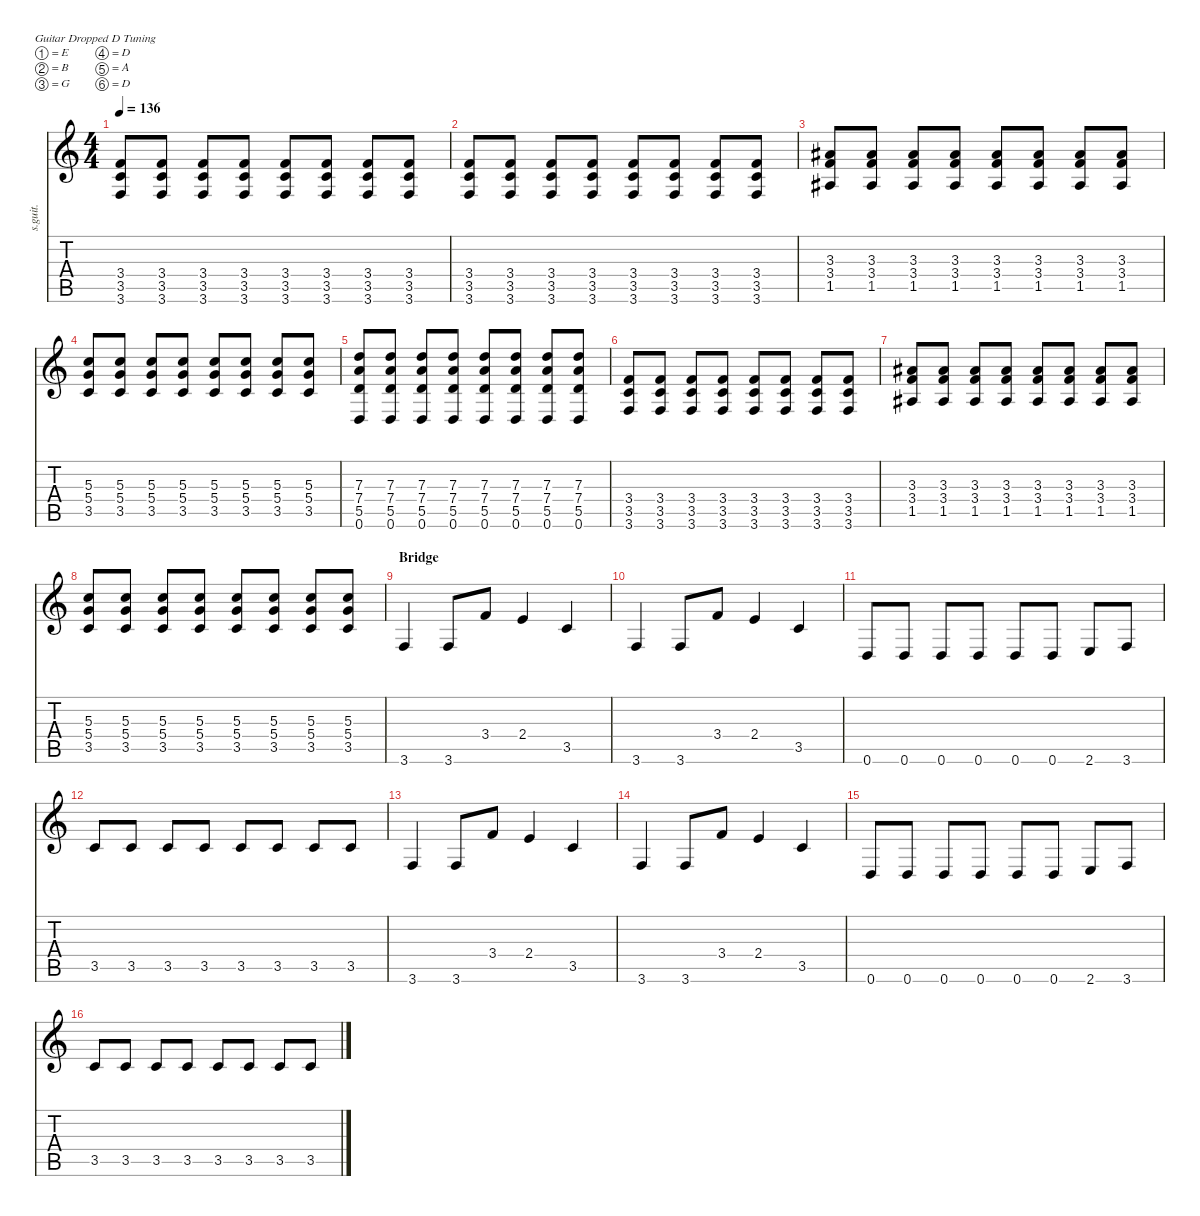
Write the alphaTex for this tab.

\defaultSystemsLayout 4
\hideDynamics
\bracketExtendMode nobrackets
\track ("Taylor York - Rhythm" "s.guit.") {instrument distortionguitar}
\staff {score tabs}
\tuning (E4 B3 G3 D3 A2 D2)
\ts (4 4)
\tempo 136
\clef g2
\ks c
(3.4 3.5 3.6).8{lyrics (0 "") lyrics (1 "") lyrics (2 "") lyrics (3 "") lyrics (4 "") dy f} (3.4 3.5 3.6).8{lyrics (0 "") lyrics (1 "") lyrics (2 "") lyrics (3 "") lyrics (4 "")} (3.4 3.5 3.6).8{lyrics (0 "") lyrics (1 "") lyrics (2 "") lyrics (3 "") lyrics (4 "")} (3.4 3.5 3.6).8{lyrics (0 "") lyrics (1 "") lyrics (2 "") lyrics (3 "") lyrics (4 "")} (3.4 3.5 3.6).8{lyrics (0 "") lyrics (1 "") lyrics (2 "") lyrics (3 "") lyrics (4 "")} (3.4 3.5 3.6).8{lyrics (0 "") lyrics (1 "") lyrics (2 "") lyrics (3 "") lyrics (4 "")} (3.4 3.5 3.6).8{lyrics (0 "") lyrics (1 "") lyrics (2 "") lyrics (3 "") lyrics (4 "")} (3.4 3.5 3.6).8{lyrics (0 "") lyrics (1 "") lyrics (2 "") lyrics (3 "") lyrics (4 "")} |
(3.4 3.5 3.6).8{lyrics (0 "") lyrics (1 "") lyrics (2 "") lyrics (3 "") lyrics (4 "")} (3.4 3.5 3.6).8{lyrics (0 "") lyrics (1 "") lyrics (2 "") lyrics (3 "") lyrics (4 "")} (3.4 3.5 3.6).8{lyrics (0 "") lyrics (1 "") lyrics (2 "") lyrics (3 "") lyrics (4 "")} (3.4 3.5 3.6).8{lyrics (0 "") lyrics (1 "") lyrics (2 "") lyrics (3 "") lyrics (4 "")} (3.4 3.5 3.6).8{lyrics (0 "") lyrics (1 "") lyrics (2 "") lyrics (3 "") lyrics (4 "")} (3.4 3.5 3.6).8{lyrics (0 "") lyrics (1 "") lyrics (2 "") lyrics (3 "") lyrics (4 "")} (3.4 3.5 3.6).8{lyrics (0 "") lyrics (1 "") lyrics (2 "") lyrics (3 "") lyrics (4 "")} (3.4 3.5 3.6).8{lyrics (0 "") lyrics (1 "") lyrics (2 "") lyrics (3 "") lyrics (4 "")} |
(3.3{acc #} 3.4 1.5{acc #}).8{lyrics (0 "") lyrics (1 "") lyrics (2 "") lyrics (3 "") lyrics (4 "")} (3.3{acc #} 3.4 1.5{acc #}).8{lyrics (0 "") lyrics (1 "") lyrics (2 "") lyrics (3 "") lyrics (4 "")} (3.3{acc #} 3.4 1.5{acc #}).8{lyrics (0 "") lyrics (1 "") lyrics (2 "") lyrics (3 "") lyrics (4 "")} (3.3{acc #} 3.4 1.5{acc #}).8{lyrics (0 "") lyrics (1 "") lyrics (2 "") lyrics (3 "") lyrics (4 "")} (3.3{acc #} 3.4 1.5{acc #}).8{lyrics (0 "") lyrics (1 "") lyrics (2 "") lyrics (3 "") lyrics (4 "")} (3.3{acc #} 3.4 1.5{acc #}).8{lyrics (0 "") lyrics (1 "") lyrics (2 "") lyrics (3 "") lyrics (4 "")} (3.3{acc #} 3.4 1.5{acc #}).8{lyrics (0 "") lyrics (1 "") lyrics (2 "") lyrics (3 "") lyrics (4 "")} (3.3{acc #} 3.4 1.5{acc #}).8{lyrics (0 "") lyrics (1 "") lyrics (2 "") lyrics (3 "") lyrics (4 "")} |
(5.3 5.4 3.5).8{lyrics (0 "") lyrics (1 "") lyrics (2 "") lyrics (3 "") lyrics (4 "")} (5.3 5.4 3.5).8{lyrics (0 "") lyrics (1 "") lyrics (2 "") lyrics (3 "") lyrics (4 "")} (5.3 5.4 3.5).8{lyrics (0 "") lyrics (1 "") lyrics (2 "") lyrics (3 "") lyrics (4 "")} (5.3 5.4 3.5).8{lyrics (0 "") lyrics (1 "") lyrics (2 "") lyrics (3 "") lyrics (4 "")} (5.3 5.4 3.5).8{lyrics (0 "") lyrics (1 "") lyrics (2 "") lyrics (3 "") lyrics (4 "")} (5.3 5.4 3.5).8{lyrics (0 "") lyrics (1 "") lyrics (2 "") lyrics (3 "") lyrics (4 "")} (5.3 5.4 3.5).8{lyrics (0 "") lyrics (1 "") lyrics (2 "") lyrics (3 "") lyrics (4 "")} (5.3 5.4 3.5).8{lyrics (0 "") lyrics (1 "") lyrics (2 "") lyrics (3 "") lyrics (4 "")} |
(7.3 7.4 5.5 0.6).8{lyrics (0 "") lyrics (1 "") lyrics (2 "") lyrics (3 "") lyrics (4 "")} (7.3 7.4 5.5 0.6).8{lyrics (0 "") lyrics (1 "") lyrics (2 "") lyrics (3 "") lyrics (4 "")} (7.3 7.4 5.5 0.6).8{lyrics (0 "") lyrics (1 "") lyrics (2 "") lyrics (3 "") lyrics (4 "")} (7.3 7.4 5.5 0.6).8{lyrics (0 "") lyrics (1 "") lyrics (2 "") lyrics (3 "") lyrics (4 "")} (7.3 7.4 5.5 0.6).8{lyrics (0 "") lyrics (1 "") lyrics (2 "") lyrics (3 "") lyrics (4 "")} (7.3 7.4 5.5 0.6).8{lyrics (0 "") lyrics (1 "") lyrics (2 "") lyrics (3 "") lyrics (4 "")} (7.3 7.4 5.5 0.6).8{lyrics (0 "") lyrics (1 "") lyrics (2 "") lyrics (3 "") lyrics (4 "")} (7.3 7.4 5.5 0.6).8{lyrics (0 "") lyrics (1 "") lyrics (2 "") lyrics (3 "") lyrics (4 "")} |
(3.4 3.5 3.6).8{lyrics (0 "") lyrics (1 "") lyrics (2 "") lyrics (3 "") lyrics (4 "")} (3.4 3.5 3.6).8{lyrics (0 "") lyrics (1 "") lyrics (2 "") lyrics (3 "") lyrics (4 "")} (3.4 3.5 3.6).8{lyrics (0 "") lyrics (1 "") lyrics (2 "") lyrics (3 "") lyrics (4 "")} (3.4 3.5 3.6).8{lyrics (0 "") lyrics (1 "") lyrics (2 "") lyrics (3 "") lyrics (4 "")} (3.4 3.5 3.6).8{lyrics (0 "") lyrics (1 "") lyrics (2 "") lyrics (3 "") lyrics (4 "")} (3.4 3.5 3.6).8{lyrics (0 "") lyrics (1 "") lyrics (2 "") lyrics (3 "") lyrics (4 "")} (3.4 3.5 3.6).8{lyrics (0 "") lyrics (1 "") lyrics (2 "") lyrics (3 "") lyrics (4 "")} (3.4 3.5 3.6).8{lyrics (0 "") lyrics (1 "") lyrics (2 "") lyrics (3 "") lyrics (4 "")} |
(3.3{acc #} 3.4 1.5{acc #}).8{lyrics (0 "") lyrics (1 "") lyrics (2 "") lyrics (3 "") lyrics (4 "")} (3.3{acc #} 3.4 1.5{acc #}).8{lyrics (0 "") lyrics (1 "") lyrics (2 "") lyrics (3 "") lyrics (4 "")} (3.3{acc #} 3.4 1.5{acc #}).8{lyrics (0 "") lyrics (1 "") lyrics (2 "") lyrics (3 "") lyrics (4 "")} (3.3{acc #} 3.4 1.5{acc #}).8{lyrics (0 "") lyrics (1 "") lyrics (2 "") lyrics (3 "") lyrics (4 "")} (3.3{acc #} 3.4 1.5{acc #}).8{lyrics (0 "") lyrics (1 "") lyrics (2 "") lyrics (3 "") lyrics (4 "")} (3.3{acc #} 3.4 1.5{acc #}).8{lyrics (0 "") lyrics (1 "") lyrics (2 "") lyrics (3 "") lyrics (4 "")} (3.3{acc #} 3.4 1.5{acc #}).8{lyrics (0 "") lyrics (1 "") lyrics (2 "") lyrics (3 "") lyrics (4 "")} (3.3{acc #} 3.4 1.5{acc #}).8{lyrics (0 "") lyrics (1 "") lyrics (2 "") lyrics (3 "") lyrics (4 "")} |
(5.3 5.4 3.5).8{lyrics (0 "") lyrics (1 "") lyrics (2 "") lyrics (3 "") lyrics (4 "")} (5.3 5.4 3.5).8{lyrics (0 "") lyrics (1 "") lyrics (2 "") lyrics (3 "") lyrics (4 "")} (5.3 5.4 3.5).8{lyrics (0 "") lyrics (1 "") lyrics (2 "") lyrics (3 "") lyrics (4 "")} (5.3 5.4 3.5).8{lyrics (0 "") lyrics (1 "") lyrics (2 "") lyrics (3 "") lyrics (4 "")} (5.3 5.4 3.5).8{lyrics (0 "") lyrics (1 "") lyrics (2 "") lyrics (3 "") lyrics (4 "")} (5.3 5.4 3.5).8{lyrics (0 "") lyrics (1 "") lyrics (2 "") lyrics (3 "") lyrics (4 "")} (5.3 5.4 3.5).8{lyrics (0 "") lyrics (1 "") lyrics (2 "") lyrics (3 "") lyrics (4 "")} (5.3 5.4 3.5).8{lyrics (0 "") lyrics (1 "") lyrics (2 "") lyrics (3 "") lyrics (4 "")} |
\section ("" "Bridge")
3.6.4{lyrics (0 "") lyrics (1 "") lyrics (2 "") lyrics (3 "") lyrics (4 "")} 3.6.8{lyrics (0 "") lyrics (1 "") lyrics (2 "") lyrics (3 "") lyrics (4 "")} 3.4.8{lyrics (0 "") lyrics (1 "") lyrics (2 "") lyrics (3 "") lyrics (4 "")} 2.4.4{lyrics (0 "") lyrics (1 "") lyrics (2 "") lyrics (3 "") lyrics (4 "")} 3.5.4{lyrics (0 "") lyrics (1 "") lyrics (2 "") lyrics (3 "") lyrics (4 "")} |
3.6.4{lyrics (0 "") lyrics (1 "") lyrics (2 "") lyrics (3 "") lyrics (4 "")} 3.6.8{lyrics (0 "") lyrics (1 "") lyrics (2 "") lyrics (3 "") lyrics (4 "")} 3.4.8{lyrics (0 "") lyrics (1 "") lyrics (2 "") lyrics (3 "") lyrics (4 "")} 2.4.4{lyrics (0 "") lyrics (1 "") lyrics (2 "") lyrics (3 "") lyrics (4 "")} 3.5.4{lyrics (0 "") lyrics (1 "") lyrics (2 "") lyrics (3 "") lyrics (4 "")} |
0.6.8{lyrics (0 "") lyrics (1 "") lyrics (2 "") lyrics (3 "") lyrics (4 "")} 0.6.8{lyrics (0 "") lyrics (1 "") lyrics (2 "") lyrics (3 "") lyrics (4 "")} 0.6.8{lyrics (0 "") lyrics (1 "") lyrics (2 "") lyrics (3 "") lyrics (4 "")} 0.6.8{lyrics (0 "") lyrics (1 "") lyrics (2 "") lyrics (3 "") lyrics (4 "")} 0.6.8{lyrics (0 "") lyrics (1 "") lyrics (2 "") lyrics (3 "") lyrics (4 "")} 0.6.8{lyrics (0 "") lyrics (1 "") lyrics (2 "") lyrics (3 "") lyrics (4 "")} 2.6.8{lyrics (0 "") lyrics (1 "") lyrics (2 "") lyrics (3 "") lyrics (4 "")} 3.6.8{lyrics (0 "") lyrics (1 "") lyrics (2 "") lyrics (3 "") lyrics (4 "")} |
3.5.8{lyrics (0 "") lyrics (1 "") lyrics (2 "") lyrics (3 "") lyrics (4 "")} 3.5.8{lyrics (0 "") lyrics (1 "") lyrics (2 "") lyrics (3 "") lyrics (4 "")} 3.5.8{lyrics (0 "") lyrics (1 "") lyrics (2 "") lyrics (3 "") lyrics (4 "")} 3.5.8{lyrics (0 "") lyrics (1 "") lyrics (2 "") lyrics (3 "") lyrics (4 "")} 3.5.8{lyrics (0 "") lyrics (1 "") lyrics (2 "") lyrics (3 "") lyrics (4 "")} 3.5.8{lyrics (0 "") lyrics (1 "") lyrics (2 "") lyrics (3 "") lyrics (4 "")} 3.5.8{lyrics (0 "") lyrics (1 "") lyrics (2 "") lyrics (3 "") lyrics (4 "")} 3.5.8{lyrics (0 "") lyrics (1 "") lyrics (2 "") lyrics (3 "") lyrics (4 "")} |
3.6.4{lyrics (0 "") lyrics (1 "") lyrics (2 "") lyrics (3 "") lyrics (4 "")} 3.6.8{lyrics (0 "") lyrics (1 "") lyrics (2 "") lyrics (3 "") lyrics (4 "")} 3.4.8{lyrics (0 "") lyrics (1 "") lyrics (2 "") lyrics (3 "") lyrics (4 "")} 2.4.4{lyrics (0 "") lyrics (1 "") lyrics (2 "") lyrics (3 "") lyrics (4 "")} 3.5.4{lyrics (0 "") lyrics (1 "") lyrics (2 "") lyrics (3 "") lyrics (4 "")} |
3.6.4{lyrics (0 "") lyrics (1 "") lyrics (2 "") lyrics (3 "") lyrics (4 "")} 3.6.8{lyrics (0 "") lyrics (1 "") lyrics (2 "") lyrics (3 "") lyrics (4 "")} 3.4.8{lyrics (0 "") lyrics (1 "") lyrics (2 "") lyrics (3 "") lyrics (4 "")} 2.4.4{lyrics (0 "") lyrics (1 "") lyrics (2 "") lyrics (3 "") lyrics (4 "")} 3.5.4{lyrics (0 "") lyrics (1 "") lyrics (2 "") lyrics (3 "") lyrics (4 "")} |
0.6.8{lyrics (0 "") lyrics (1 "") lyrics (2 "") lyrics (3 "") lyrics (4 "")} 0.6.8{lyrics (0 "") lyrics (1 "") lyrics (2 "") lyrics (3 "") lyrics (4 "")} 0.6.8{lyrics (0 "") lyrics (1 "") lyrics (2 "") lyrics (3 "") lyrics (4 "")} 0.6.8{lyrics (0 "") lyrics (1 "") lyrics (2 "") lyrics (3 "") lyrics (4 "")} 0.6.8{lyrics (0 "") lyrics (1 "") lyrics (2 "") lyrics (3 "") lyrics (4 "")} 0.6.8{lyrics (0 "") lyrics (1 "") lyrics (2 "") lyrics (3 "") lyrics (4 "")} 2.6.8{lyrics (0 "") lyrics (1 "") lyrics (2 "") lyrics (3 "") lyrics (4 "")} 3.6.8{lyrics (0 "") lyrics (1 "") lyrics (2 "") lyrics (3 "") lyrics (4 "")} |
3.5.8{lyrics (0 "") lyrics (1 "") lyrics (2 "") lyrics (3 "") lyrics (4 "")} 3.5.8{lyrics (0 "") lyrics (1 "") lyrics (2 "") lyrics (3 "") lyrics (4 "")} 3.5.8{lyrics (0 "") lyrics (1 "") lyrics (2 "") lyrics (3 "") lyrics (4 "")} 3.5.8{lyrics (0 "") lyrics (1 "") lyrics (2 "") lyrics (3 "") lyrics (4 "")} 3.5.8{lyrics (0 "") lyrics (1 "") lyrics (2 "") lyrics (3 "") lyrics (4 "")} 3.5.8{lyrics (0 "") lyrics (1 "") lyrics (2 "") lyrics (3 "") lyrics (4 "")} 3.5.8{lyrics (0 "") lyrics (1 "") lyrics (2 "") lyrics (3 "") lyrics (4 "")} 3.5.8{lyrics (0 "") lyrics (1 "") lyrics (2 "") lyrics (3 "") lyrics (4 "")}
